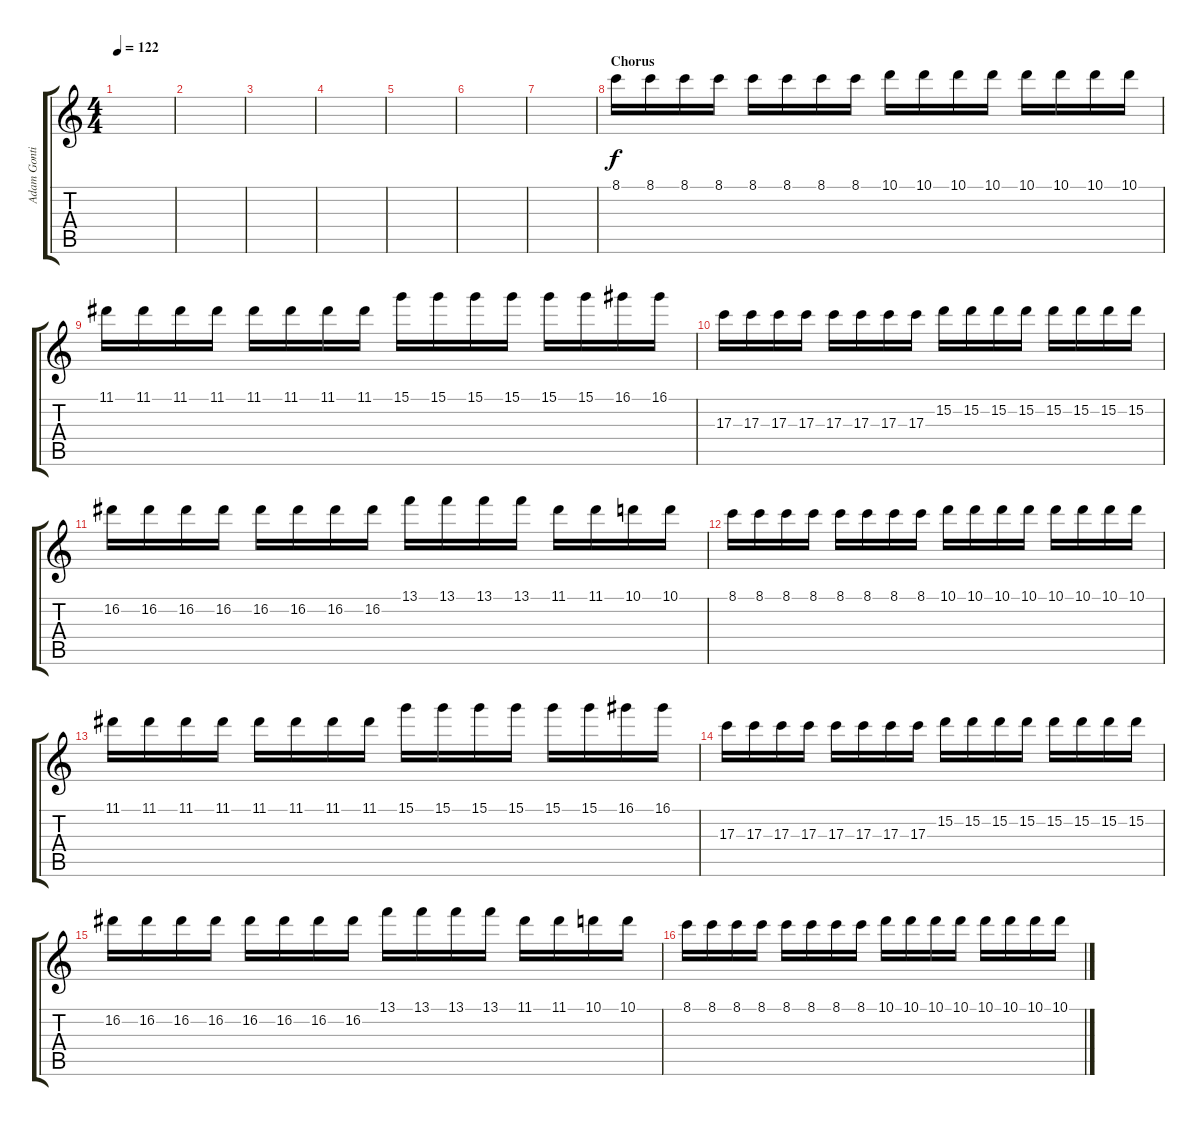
\track ("Adam Gontier" "Adam Gonti") {instrument distortionguitar}
\staff {score tabs}
\tuning (E4 B3 G3 D3 A2 E2) {hide}
\ts (4 4)
\tempo 122
\clef g2
\ks c
|
|
|
|
|
|
|
\section ("" "Chorus")
8.1.16{volume 6} 8.1.16 8.1.16 8.1.16 8.1.16 8.1.16 8.1.16 8.1.16 10.1.16 10.1.16 10.1.16 10.1.16 10.1.16 10.1.16 10.1.16 10.1.16 |
11.1.16 11.1.16 11.1.16 11.1.16 11.1.16 11.1.16 11.1.16 11.1.16 15.1.16 15.1.16 15.1.16 15.1.16 15.1.16 15.1.16 16.1.16 16.1.16 |
17.3.16 17.3.16 17.3.16 17.3.16 17.3.16 17.3.16 17.3.16 17.3.16 15.2.16 15.2.16 15.2.16 15.2.16 15.2.16 15.2.16 15.2.16 15.2.16 |
16.2.16 16.2.16 16.2.16 16.2.16 16.2.16 16.2.16 16.2.16 16.2.16 13.1.16 13.1.16 13.1.16 13.1.16 11.1.16 11.1.16 10.1.16 10.1.16 |
8.1.16 8.1.16 8.1.16 8.1.16 8.1.16 8.1.16 8.1.16 8.1.16 10.1.16 10.1.16 10.1.16 10.1.16 10.1.16 10.1.16 10.1.16 10.1.16 |
11.1.16 11.1.16 11.1.16 11.1.16 11.1.16 11.1.16 11.1.16 11.1.16 15.1.16 15.1.16 15.1.16 15.1.16 15.1.16 15.1.16 16.1.16 16.1.16 |
17.3.16 17.3.16 17.3.16 17.3.16 17.3.16 17.3.16 17.3.16 17.3.16 15.2.16 15.2.16 15.2.16 15.2.16 15.2.16 15.2.16 15.2.16 15.2.16 |
16.2.16 16.2.16 16.2.16 16.2.16 16.2.16 16.2.16 16.2.16 16.2.16 13.1.16 13.1.16 13.1.16 13.1.16 11.1.16 11.1.16 10.1.16 10.1.16 |
8.1.16 8.1.16 8.1.16 8.1.16 8.1.16 8.1.16 8.1.16 8.1.16 10.1.16 10.1.16 10.1.16 10.1.16 10.1.16 10.1.16 10.1.16 10.1.16
